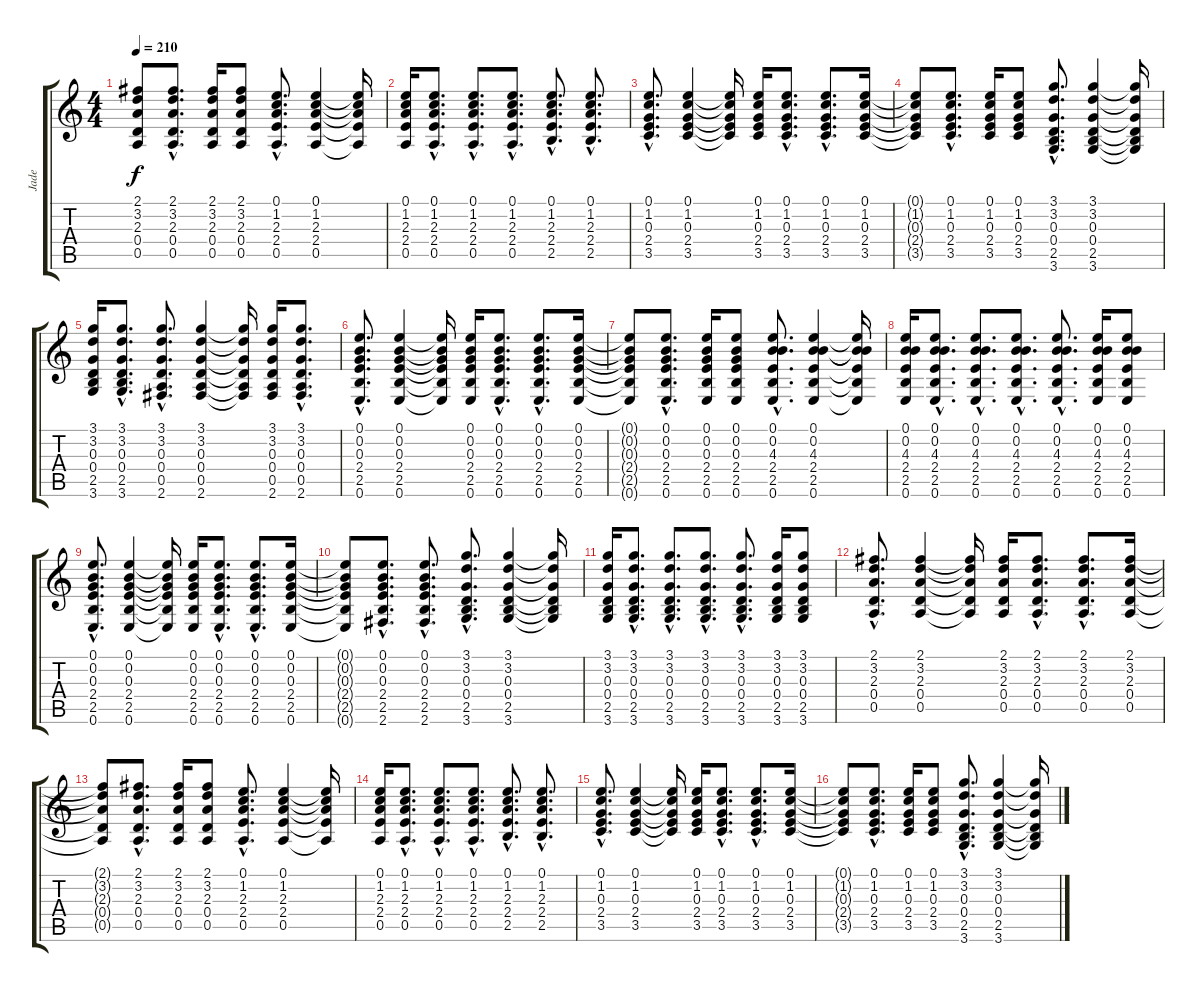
\track ("Jade" "Jade") {instrument electricguitarclean}
\staff {score tabs}
\tuning (E4 B3 G3 D3 A2 E2) {hide}
\ts (4 4)
\tempo 210
\clef g2
\ks c
(2.1{t} 3.2{t} 2.3{t} 0.4{t} 0.5{t}).8{dy f} (2.1{hac} 3.2{hac} 2.3{hac} 0.4{hac} 0.5{hac}).8{d} (2.1 3.2 2.3 0.4 0.5).16 (2.1 3.2 2.3 0.4 0.5).8 (0.1{hac} 1.2{hac} 2.3{hac} 2.4{hac} 0.5{hac}).8{d} (0.1 1.2 2.3 2.4 0.5).4 (0.1{t} 1.2{t} 2.3{t} 2.4{t} 0.5{t}).16 |
(0.1 1.2 2.3 2.4 0.5).16 (0.1{hac} 1.2{hac} 2.3{hac} 2.4{hac} 0.5{hac}).8{d} (0.1{hac} 1.2{hac} 2.3{hac} 2.4{hac} 0.5{hac}).8{d} (0.1{hac} 1.2{hac} 2.3{hac} 2.4{hac} 0.5{hac}).8{d} (0.1{hac} 1.2{hac} 2.3{hac} 2.4{hac} 2.5{hac}).8{d} (0.1{hac} 1.2{hac} 2.3{hac} 2.4{hac} 2.5{hac}).8{d} |
(0.1{hac} 1.2{hac} 0.3{hac} 2.4{hac} 3.5{hac}).8{d} (0.1 1.2 0.3 2.4 3.5).4 (0.1{t} 1.2{t} 0.3{t} 2.4{t} 3.5{t}).16 (0.1 1.2 0.3 2.4 3.5).16 (0.1{hac} 1.2{hac} 0.3{hac} 2.4{hac} 3.5{hac}).8{d} (0.1{hac} 1.2{hac} 0.3{hac} 2.4{hac} 3.5{hac}).8{d} (0.1 1.2 0.3 2.4 3.5).16 |
(0.1{t} 1.2{t} 0.3{t} 2.4{t} 3.5{t}).8 (0.1{hac} 1.2{hac} 0.3{hac} 2.4{hac} 3.5{hac}).8{d} (0.1 1.2 0.3 2.4 3.5).16 (0.1 1.2 0.3 2.4 3.5).8 (3.1{hac} 3.2{hac} 0.3{hac} 0.4{hac} 2.5{hac} 3.6{hac}).8{d} (3.1 3.2 0.3 0.4 2.5 3.6).4 (3.1{t} 3.2{t} 0.3{t} 0.4{t} 2.5{t} 3.6{t}).16 |
(3.1 3.2 0.3 0.4 2.5 3.6).16 (3.1{hac} 3.2{hac} 0.3{hac} 0.4{hac} 2.5{hac} 3.6{hac}).8{d} (3.1{hac} 3.2{hac} 0.3{hac} 0.4{hac} 0.5{hac} 2.6{hac}).8{d} (3.1 3.2 0.3 0.4 0.5 2.6).4 (3.1{t} 3.2{t} 0.3{t} 0.4{t} 0.5{t} 2.6{t}).16 (3.1 3.2 0.3 0.4 0.5 2.6).16 (3.1{hac} 3.2{hac} 0.3{hac} 0.4{hac} 0.5{hac} 2.6{hac}).8{d} |
(0.1{hac} 0.2{hac} 0.3{hac} 2.4{hac} 2.5{hac} 0.6{hac}).8{d} (0.1 0.2 0.3 2.4 2.5 0.6).4 (0.1{t} 0.2{t} 0.3{t} 2.4{t} 2.5{t} 0.6{t}).16 (0.1 0.2 0.3 2.4 2.5 0.6).16 (0.1{hac} 0.2{hac} 0.3{hac} 2.4{hac} 2.5{hac} 0.6{hac}).8{d} (0.1{hac} 0.2{hac} 0.3{hac} 2.4{hac} 2.5{hac} 0.6{hac}).8{d} (0.1 0.2 0.3 2.4 2.5 0.6).16 |
(0.1{t} 0.2{t} 0.3{t} 2.4{t} 2.5{t} 0.6{t}).8 (0.1{hac} 0.2{hac} 0.3{hac} 2.4{hac} 2.5{hac} 0.6{hac}).8{d} (0.1 0.2 0.3 2.4 2.5 0.6).16 (0.1 0.2 0.3 2.4 2.5 0.6).8 (0.1{hac} 0.2{hac} 4.3{hac} 2.4{hac} 2.5{hac} 0.6{hac}).8{d} (0.1 0.2 4.3 2.4 2.5 0.6).4 (0.1{t} 0.2{t} 4.3{t} 2.4{t} 2.5{t} 0.6{t}).16 |
(0.1 0.2 4.3 2.4 2.5 0.6).16 (0.1{hac} 0.2{hac} 4.3{hac} 2.4{hac} 2.5{hac} 0.6{hac}).8{d} (0.1{hac} 0.2{hac} 4.3{hac} 2.4{hac} 2.5{hac} 0.6{hac}).8{d} (0.1{hac} 0.2{hac} 4.3{hac} 2.4{hac} 2.5{hac} 0.6{hac}).8{d} (0.1{hac} 0.2{hac} 4.3{hac} 2.4{hac} 2.5{hac} 0.6{hac}).8{d} (0.1 0.2 4.3 2.4 2.5 0.6).16 (0.1 0.2 4.3 2.4 2.5 0.6).8 |
(0.1{hac} 0.2{hac} 0.3{hac} 2.4{hac} 2.5{hac} 0.6{hac}).8{d} (0.1 0.2 0.3 2.4 2.5 0.6).4 (0.1{t} 0.2{t} 0.3{t} 2.4{t} 2.5{t} 0.6{t}).16 (0.1 0.2 0.3 2.4 2.5 0.6).16 (0.1{hac} 0.2{hac} 0.3{hac} 2.4{hac} 2.5{hac} 0.6{hac}).8{d} (0.1{hac} 0.2{hac} 0.3{hac} 2.4{hac} 2.5{hac} 0.6{hac}).8{d} (0.1 0.2 0.3 2.4 2.5 0.6).16 |
(0.1{t} 0.2{t} 0.3{t} 2.4{t} 2.5{t} 0.6{t}).8 (0.1{hac} 0.2{hac} 0.3{hac} 2.4{hac} 2.5{hac} 2.6{hac}).8{d} (0.1{hac} 0.2{hac} 0.3{hac} 2.4{hac} 2.5{hac} 2.6{hac}).8{d} (3.1{hac} 3.2{hac} 0.3{hac} 0.4{hac} 2.5{hac} 3.6{hac}).8{d} (3.1 3.2 0.3 0.4 2.5 3.6).4 (3.1{t} 3.2{t} 0.3{t} 0.4{t} 2.5{t} 3.6{t}).16 |
(3.1 3.2 0.3 0.4 2.5 3.6).16 (3.1{hac} 3.2{hac} 0.3{hac} 0.4{hac} 2.5{hac} 3.6{hac}).8{d} (3.1{hac} 3.2{hac} 0.3{hac} 0.4{hac} 2.5{hac} 3.6{hac}).8{d} (3.1{hac} 3.2{hac} 0.3{hac} 0.4{hac} 2.5{hac} 3.6{hac}).8{d} (3.1{hac} 3.2{hac} 0.3{hac} 0.4{hac} 2.5{hac} 3.6{hac}).8{d} (3.1 3.2 0.3 0.4 2.5 3.6).16 (3.1 3.2 0.3 0.4 2.5 3.6).8 |
(2.1{hac} 3.2{hac} 2.3{hac} 0.4{hac} 0.5{hac}).8{d} (2.1 3.2 2.3 0.4 0.5).4 (2.1{t} 3.2{t} 2.3{t} 0.4{t} 0.5{t}).16 (2.1 3.2 2.3 0.4 0.5).16 (2.1{hac} 3.2{hac} 2.3{hac} 0.4{hac} 0.5{hac}).8{d} (2.1{hac} 3.2{hac} 2.3{hac} 0.4{hac} 0.5{hac}).8{d} (2.1 3.2 2.3 0.4 0.5).16 |
(2.1{t} 3.2{t} 2.3{t} 0.4{t} 0.5{t}).8 (2.1{hac} 3.2{hac} 2.3{hac} 0.4{hac} 0.5{hac}).8{d} (2.1 3.2 2.3 0.4 0.5).16 (2.1 3.2 2.3 0.4 0.5).8 (0.1{hac} 1.2{hac} 2.3{hac} 2.4{hac} 0.5{hac}).8{d} (0.1 1.2 2.3 2.4 0.5).4 (0.1{t} 1.2{t} 2.3{t} 2.4{t} 0.5{t}).16 |
(0.1 1.2 2.3 2.4 0.5).16 (0.1{hac} 1.2{hac} 2.3{hac} 2.4{hac} 0.5{hac}).8{d} (0.1{hac} 1.2{hac} 2.3{hac} 2.4{hac} 0.5{hac}).8{d} (0.1{hac} 1.2{hac} 2.3{hac} 2.4{hac} 0.5{hac}).8{d} (0.1{hac} 1.2{hac} 2.3{hac} 2.4{hac} 2.5{hac}).8{d} (0.1{hac} 1.2{hac} 2.3{hac} 2.4{hac} 2.5{hac}).8{d} |
(0.1{hac} 1.2{hac} 0.3{hac} 2.4{hac} 3.5{hac}).8{d} (0.1 1.2 0.3 2.4 3.5).4 (0.1{t} 1.2{t} 0.3{t} 2.4{t} 3.5{t}).16 (0.1 1.2 0.3 2.4 3.5).16 (0.1{hac} 1.2{hac} 0.3{hac} 2.4{hac} 3.5{hac}).8{d} (0.1{hac} 1.2{hac} 0.3{hac} 2.4{hac} 3.5{hac}).8{d} (0.1 1.2 0.3 2.4 3.5).16 |
(0.1{t} 1.2{t} 0.3{t} 2.4{t} 3.5{t}).8 (0.1{hac} 1.2{hac} 0.3{hac} 2.4{hac} 3.5{hac}).8{d} (0.1 1.2 0.3 2.4 3.5).16 (0.1 1.2 0.3 2.4 3.5).8 (3.1{hac} 3.2{hac} 0.3{hac} 0.4{hac} 2.5{hac} 3.6{hac}).8{d} (3.1 3.2 0.3 0.4 2.5 3.6).4 (3.1{t} 3.2{t} 0.3{t} 0.4{t} 2.5{t} 3.6{t}).16
